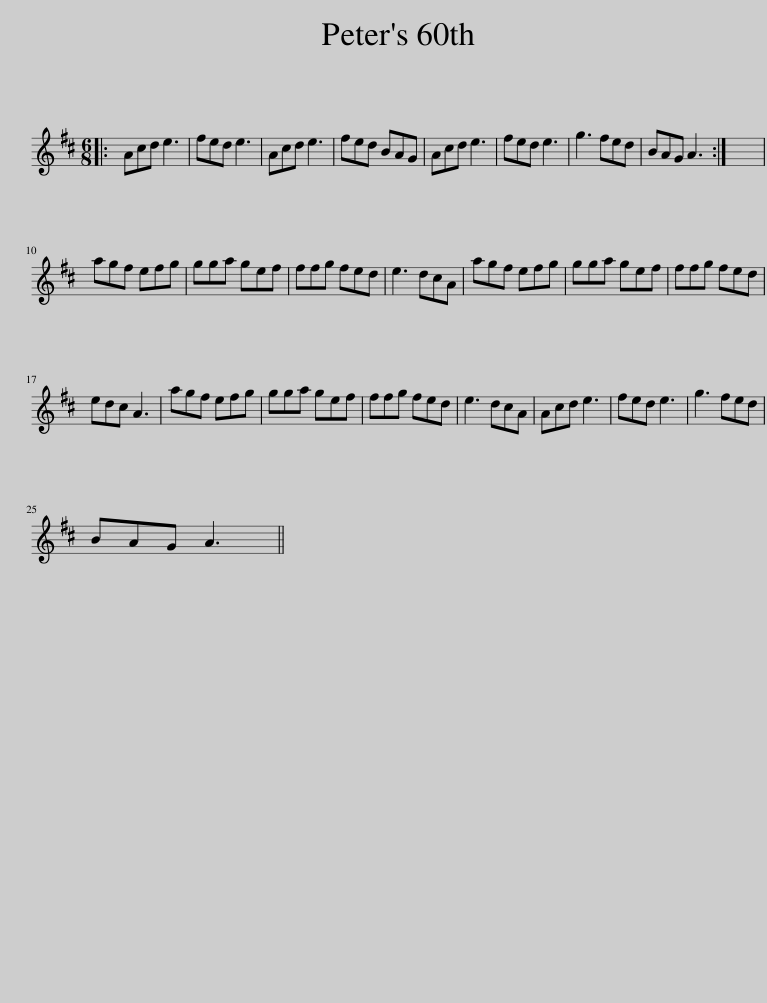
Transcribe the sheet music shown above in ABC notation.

X:1
L:1/8
M:6/8
I:linebreak $
K:D
V:1 treble
V:1
|: Acd e3 | fed e3 | Acd e3 | fed BAG | Acd e3 | %5
 fed e3 | g3 fed | BAG A3 :| x6 |$ agf efg | %10
 gga gef | ffg fed | e3 dcA | agf efg | gga gef | %15
 ffg fed |$ edc A3 | agf efg | gga gef | ffg fed | %20
 e3 dcA | Acd e3 | fed e3 | g3 fed |$ BAG A3 || %25
